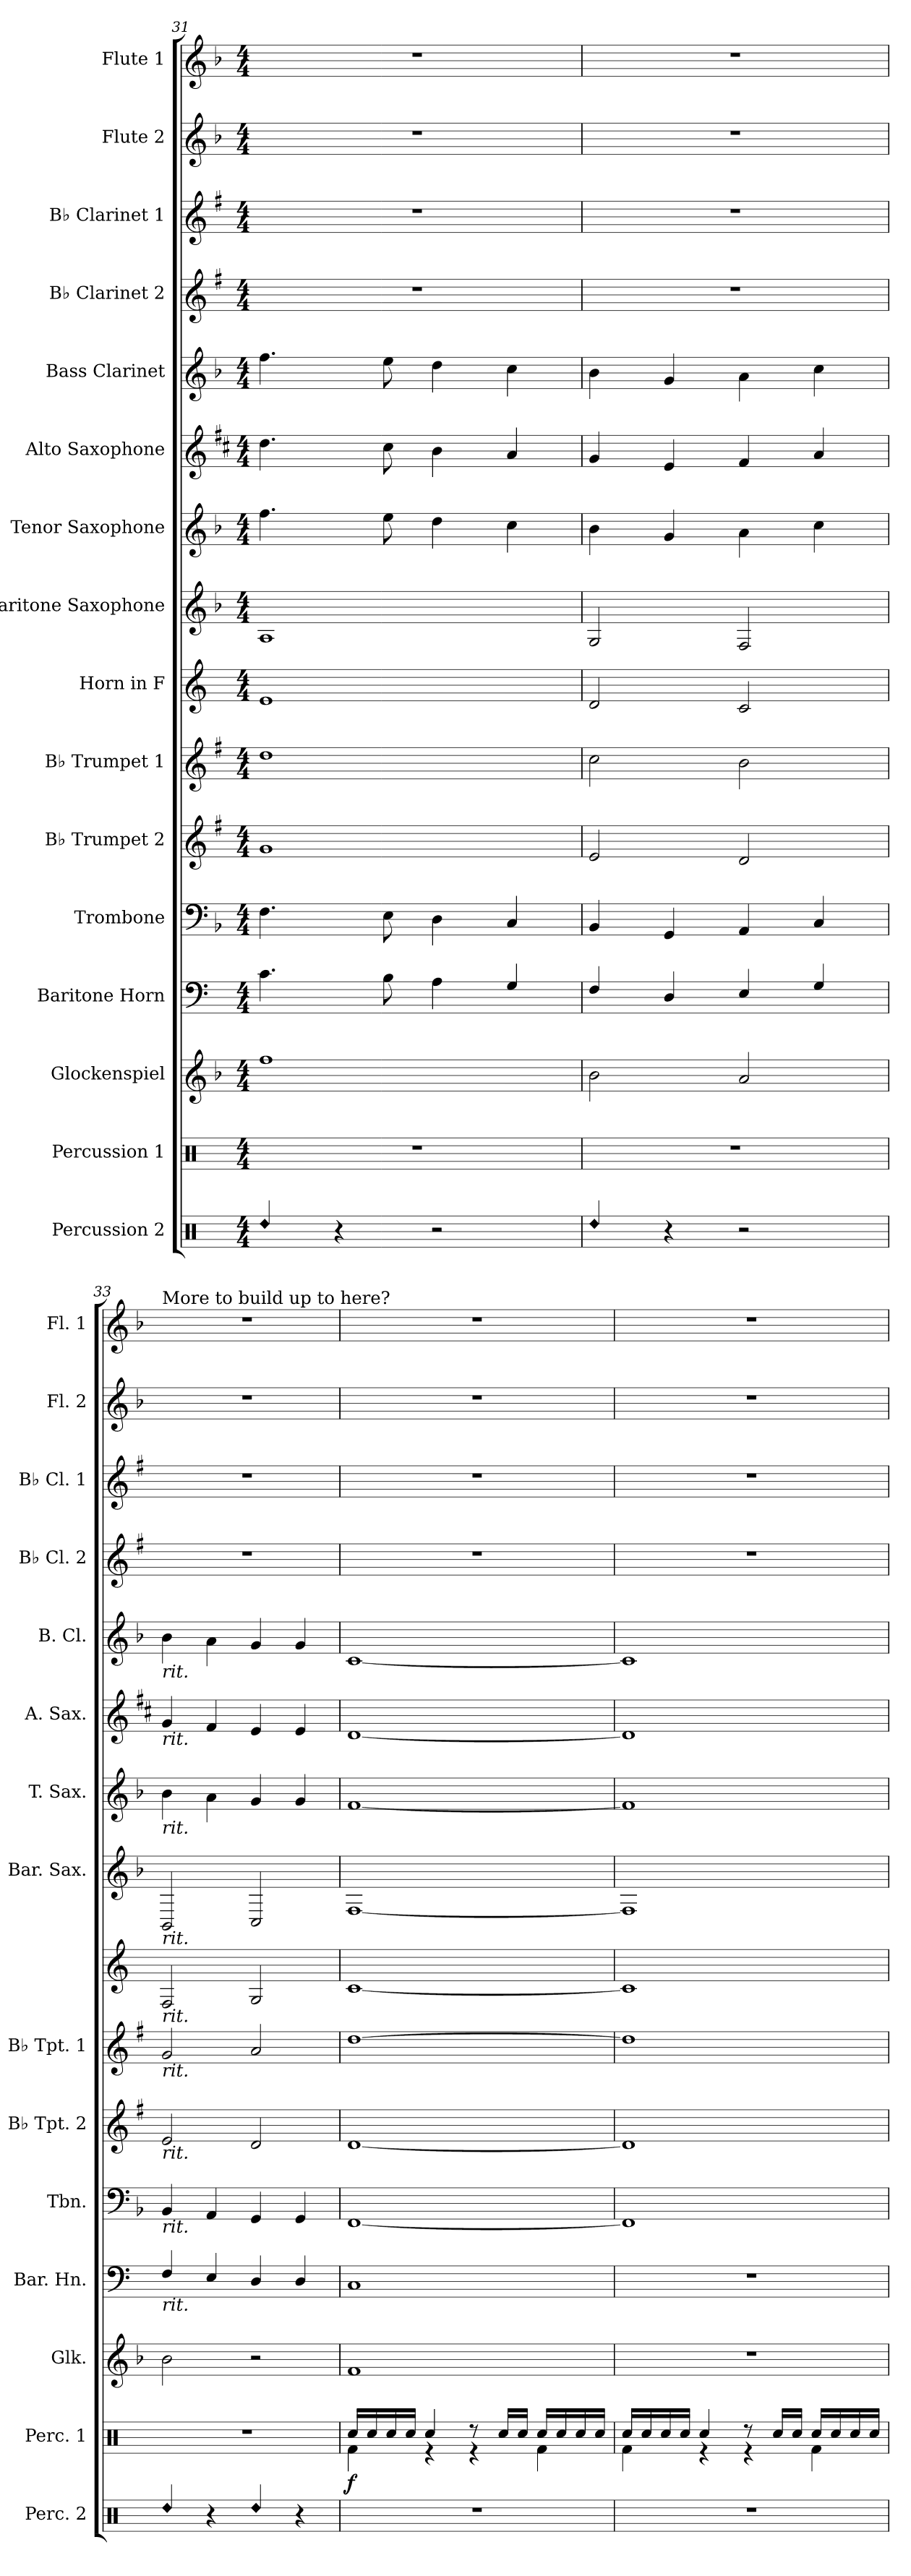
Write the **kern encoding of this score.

**kern	**kern	**dynam	**kern	**kern	**kern	**kern	**kern	**kern	**kern	**kern	**kern	**kern	**kern	**kern	**kern	**kern
*part16	*part15	*part15	*part14	*part13	*part12	*part11	*part10	*part9	*part8	*part7	*part6	*part5	*part4	*part3	*part2	*part1
*staff16	*staff15	*staff15	*staff14	*staff13	*staff12	*staff11	*staff10	*staff9	*staff8	*staff7	*staff6	*staff5	*staff4	*staff3	*staff2	*staff1
*I"Percussion 2	*I"Percussion 1	*	*I"Glockenspiel	*I"Baritone Horn	*I"Trombone	*I"B♭ Trumpet 2	*I"B♭ Trumpet 1	*I"Horn in F	*I"Baritone Saxophone	*I"Tenor Saxophone	*I"Alto Saxophone	*I"Bass Clarinet	*I"B♭ Clarinet 2	*I"B♭ Clarinet 1	*I"Flute 2	*I"Flute 1
*I'Perc. 2	*I'Perc. 1	*	*I'Glk.	*I'Bar. Hn.	*I'Tbn.	*I'B♭ Tpt. 2	*I'B♭ Tpt. 1	*	*I'Bar. Sax.	*I'T. Sax.	*I'A. Sax.	*I'B. Cl.	*I'B♭ Cl. 2	*I'B♭ Cl. 1	*I'Fl. 2	*I'Fl. 1
*clefX	*clefX	*	*clefG2	*clefF4	*clefF4	*clefG2	*clefG2	*clefG2	*clefG2	*clefG2	*clefG2	*clefG2	*clefG2	*clefG2	*clefG2	*clefG2
*	*	*	*ITrd-14c-24	*ITrd4c7	*	*ITrd1c2	*ITrd1c2	*ITrd4c7	*ITrd12c21	*ITrd8c14	*ITrd5c9	*ITrd8c14	*ITrd1c2	*ITrd1c2	*	*
*k[]	*k[]	*	*k[b-]	*k[b-]	*k[b-]	*k[b-]	*k[b-]	*k[b-]	*k[b-]	*k[b-]	*k[b-]	*k[b-]	*k[b-]	*k[b-]	*k[b-]	*k[b-]
*M4/4	*M4/4	*	*M4/4	*M4/4	*M4/4	*M4/4	*M4/4	*M4/4	*M4/4	*M4/4	*M4/4	*M4/4	*M4/4	*M4/4	*M4/4	*M4/4
=31	=31	=31	=31	=31	=31	=31	=31	=31	=31	=31	=31	=31	=31	=31	=31	=31
!LO:N:head=diamond	!	!	!	!	!	!	!	!	!	!	!	!	!	!	!	!
4Rdd/	1r	.	1ffff	4.F\	4.F\	1f	1cc	1A	1AA	4.f\	4.f\	4.f\	1r	1r	1r	1r
4r	.	.	.	.	.	.	.	.	.	.	.	.	.	.	.	.
.	.	.	.	8E\	8E\	.	.	.	.	8e\	8e\	8e\	.	.	.	.
2r	.	.	.	4D\	4D\	.	.	.	.	4d\	4d\	4d\	.	.	.	.
.	.	.	.	4C/	4C/	.	.	.	.	4c\	4c/	4c\	.	.	.	.
=32	=32	=32	=32	=32	=32	=32	=32	=32	=32	=32	=32	=32	=32	=32	=32	=32
!LO:N:head=diamond	!	!	!	!	!	!	!	!	!	!	!	!	!	!	!	!
4Rdd/	1r	.	2bbb-\	4BB-/	4BB-/	2d/	2b-\	2G/	2GG/	4B-\	4B-/	4B-\	1r	1r	1r	1r
4r	.	.	.	4GG/	4GG/	.	.	.	.	4G/	4G/	4G/	.	.	.	.
2r	.	.	2aaa/	4AA/	4AA/	2c/	2a\	2F/	2FF/	4A\	4A/	4A\	.	.	.	.
.	.	.	.	4C/	4C/	.	.	.	.	4c\	4c/	4c\	.	.	.	.
=33	=33	=33	=33	=33	=33	=33	=33	=33	=33	=33	=33	=33	=33	=33	=33	=33
!	!	!	!	!	!	!	!	!	!	!	!	!	!	!	!	!LO:TX:t=More to build up to here?
!	!	!	!	!	!	!	!	!	!	!	!	!LO:TX:b:i:t=rit.	!	!	!	!
!	!	!	!	!	!	!	!	!	!	!	!LO:TX:b:i:t=rit.	!	!	!	!	!
!	!	!	!	!	!	!	!	!	!	!LO:TX:b:i:t=rit.	!	!	!	!	!	!
!	!	!	!	!	!	!	!	!	!LO:TX:b:i:t=rit.	!	!	!	!	!	!	!
!	!	!	!	!	!	!	!	!LO:TX:b:i:t=rit.	!	!	!	!	!	!	!	!
!	!	!	!	!	!	!	!LO:TX:b:i:t=rit.	!	!	!	!	!	!	!	!	!
!	!	!	!	!	!	!LO:TX:b:i:t=rit.	!	!	!	!	!	!	!	!	!	!
!	!	!	!	!	!LO:TX:b:i:t=rit.	!	!	!	!	!	!	!	!	!	!	!
!	!	!	!	!LO:TX:b:i:t=rit.	!	!	!	!	!	!	!	!	!	!	!	!
!LO:N:head=diamond	!	!	!	!	!	!	!	!	!	!	!	!	!	!	!	!
4Rdd/	1r	.	2bbb-\	4BB-/	4BB-/	2d/	2f/	2BB-/	2BBB-/	4B-\	4B-/	4B-\	1r	1r	1r	1r
4r	.	.	.	4AA/	4AA/	.	.	.	.	4A\	4A/	4A\	.	.	.	.
!LO:N:head=diamond	!	!	!	!	!	!	!	!	!	!	!	!	!	!	!	!
4Rdd/	.	.	2r	4GG/	4GG/	2c/	2g/	2C/	2CC/	4G/	4G/	4G/	.	.	.	.
4r	.	.	.	4GG/	4GG/	.	.	.	.	4G/	4G/	4G/	.	.	.	.
=34	=34	=34	=34	=34	=34	=34	=34	=34	=34	=34	=34	=34	=34	=34	=34	=34
*	*	*	*	*	*	*	*	*	*	*	*	*	*	*	*	*MM130
*	*^	*	*	*	*	*	*	*	*	*	*	*	*	*	*	*
!	!	!	!LO:DY:b	!	!	!	!	!	!	!	!	!	!	!	!	!	!
1r	16Rcc/LL	4Rf\	f	1fff	1FF	[1FF	[1c	[1cc	[1F	[1FF	[1F	[1F	[1C	1r	1r	1r	1r
.	16Rcc/	.	.	.	.	.	.	.	.	.	.	.	.	.	.	.	.
.	16Rcc/	.	.	.	.	.	.	.	.	.	.	.	.	.	.	.	.
.	16Rcc/JJ	.	.	.	.	.	.	.	.	.	.	.	.	.	.	.	.
.	4Rcc/	4r	.	.	.	.	.	.	.	.	.	.	.	.	.	.	.
.	8r	4r	.	.	.	.	.	.	.	.	.	.	.	.	.	.	.
.	16Rcc/LL	.	.	.	.	.	.	.	.	.	.	.	.	.	.	.	.
.	16Rcc/JJ	.	.	.	.	.	.	.	.	.	.	.	.	.	.	.	.
.	16Rcc/LL	4Rf\	.	.	.	.	.	.	.	.	.	.	.	.	.	.	.
.	16Rcc/	.	.	.	.	.	.	.	.	.	.	.	.	.	.	.	.
.	16Rcc/	.	.	.	.	.	.	.	.	.	.	.	.	.	.	.	.
.	16Rcc/JJ	.	.	.	.	.	.	.	.	.	.	.	.	.	.	.	.
!!LO:PB:g=z
=35	=35	=35	=35	=35	=35	=35	=35	=35	=35	=35	=35	=35	=35	=35	=35	=35	=35
1r	16Rcc/LL	4Rf\	.	1r	1r	1FF]	1c]	1cc]	1F]	1FF]	1F]	1F]	1C]	1r	1r	1r	1r
.	16Rcc/	.	.	.	.	.	.	.	.	.	.	.	.	.	.	.	.
.	16Rcc/	.	.	.	.	.	.	.	.	.	.	.	.	.	.	.	.
.	16Rcc/JJ	.	.	.	.	.	.	.	.	.	.	.	.	.	.	.	.
.	4Rcc/	4r	.	.	.	.	.	.	.	.	.	.	.	.	.	.	.
.	8r	4r	.	.	.	.	.	.	.	.	.	.	.	.	.	.	.
.	16Rcc/LL	.	.	.	.	.	.	.	.	.	.	.	.	.	.	.	.
.	16Rcc/JJ	.	.	.	.	.	.	.	.	.	.	.	.	.	.	.	.
.	16Rcc/LL	4Rf\	.	.	.	.	.	.	.	.	.	.	.	.	.	.	.
.	16Rcc/	.	.	.	.	.	.	.	.	.	.	.	.	.	.	.	.
.	16Rcc/	.	.	.	.	.	.	.	.	.	.	.	.	.	.	.	.
.	16Rcc/JJ	.	.	.	.	.	.	.	.	.	.	.	.	.	.	.	.
*	*v	*v	*	*	*	*	*	*	*	*	*	*	*	*	*	*	*
=	=	=	=	=	=	=	=	=	=	=	=	=	=	=	=	=
*-	*-	*-	*-	*-	*-	*-	*-	*-	*-	*-	*-	*-	*-	*-	*-	*-
